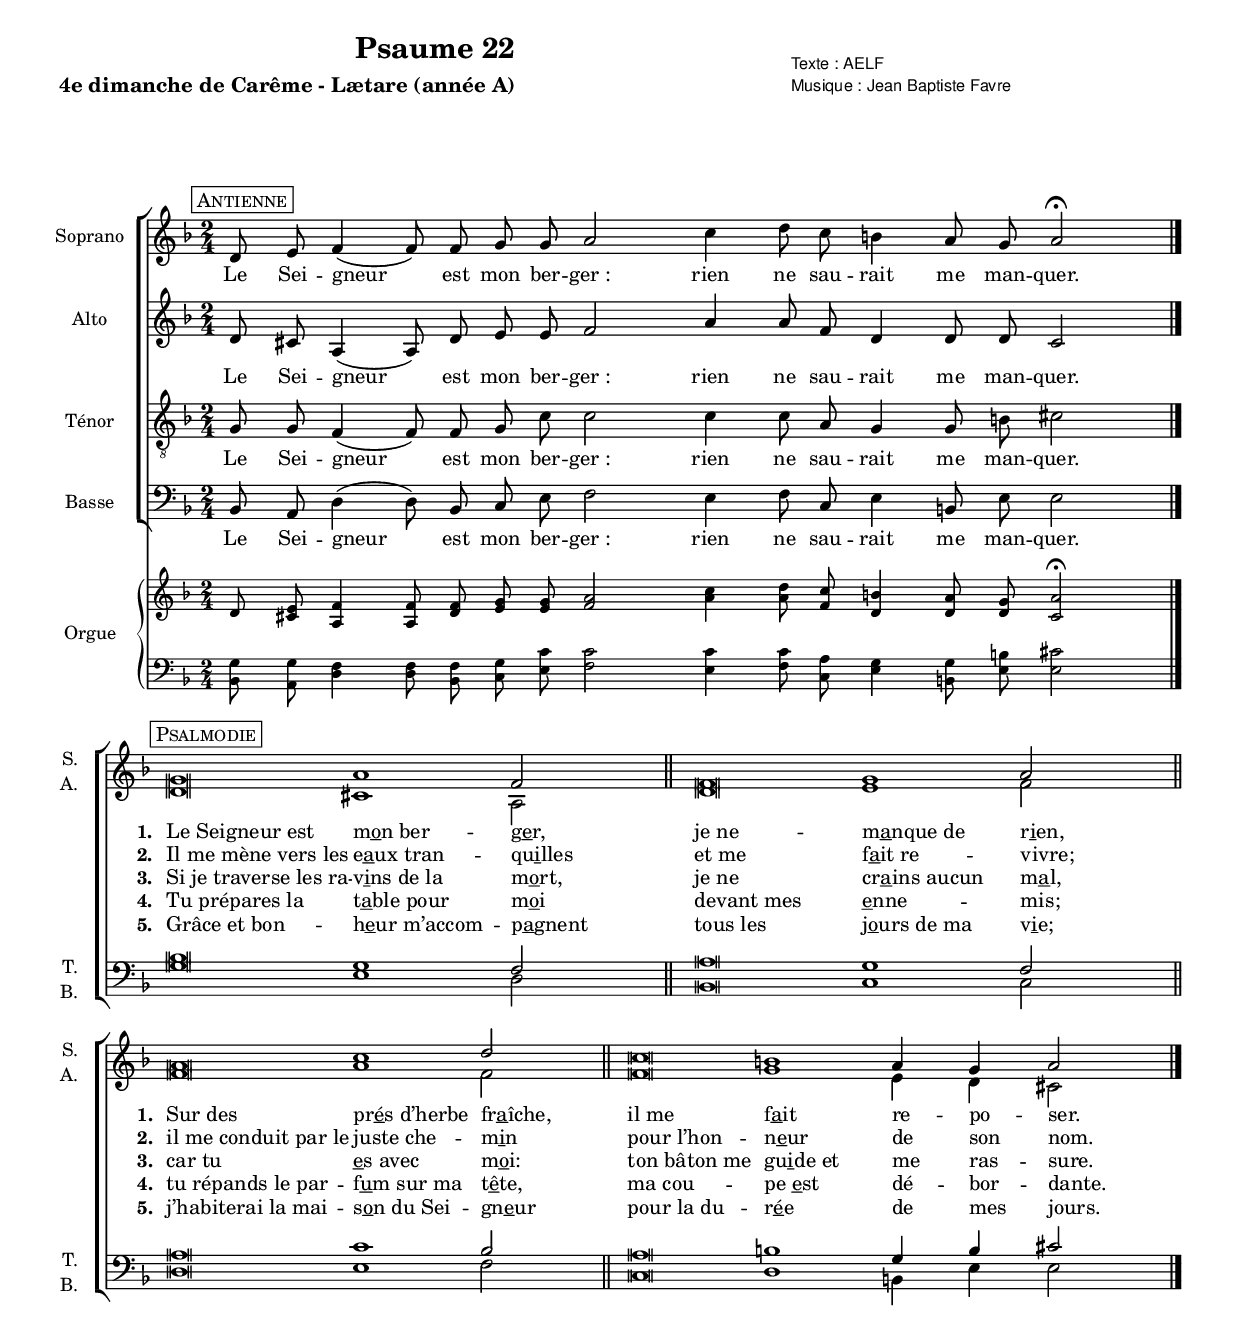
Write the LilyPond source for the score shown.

\version "2.18.2"
\language "english"
%{
  Default settings are needed at the beginning
  because they are used in antiphon & verse music definition
  You can override default values simply by declaring variables again.
%}
\include "libs/settings.ly"
tempoAntiphon = {
  \set Score.tempoHideNote = ##t
  \tempo 4=70
}

tempoVerseRallentando = {
  \set Score.tempoHideNote = ##t
  \tempo 4=70
}
tempoVerseAcelerando = {
  \set Score.tempoHideNote = ##t
  \tempo 2=70
}

title = "Psaume 22"
subtitle = "4e dimanche de Carême - Lætare (année A)"
composer = "Jean Baptiste Favre"

global = {
  \time 2/4
  \key d \minor
}

%%%%%%%%%%%%%%%%%%%%%%%%%%%%%%
%%%%%%%%%% Antiphon %%%%%%%%%%
%%%%%%%%%%%%%%%%%%%%%%%%%%%%%%

sopranoAntiphonMusic = \relative c' {
   d8 e f4 (f8) f8 g g a2
   c4 d8 c b4 a8 g a2 \fermata
   \bar "|." \break
  }

altoAntiphonMusic = \relative c' {
    d8 cs a4 (a8) d e e f2
    a4 a8 f8 d4 d8 d cs2
  }

tenorAntiphonMusic =  \relative c' {
    g8 g f4 (f8) f8 g8 c c2
    c4 c8 a g4 g8 b cs2
  }

bassAntiphonMusic =  \relative c {
    bf8 a d4 (d8) bf8 c e f2
    e4 f8 c e4 b8 e8 e2
  }

antiphonLyrics = \lyricmode {
    Le Sei -- gneur est mon ber -- ger_:
    rien ne sau -- rait me man -- quer.
  }

sopranoAntiphonLyrics = \antiphonLyrics
altoAntiphonLyrics = \antiphonLyrics
tenorAntiphonLyrics = \antiphonLyrics
bassAntiphonLyrics = \antiphonLyrics

%%%%%%%%%%%%%%%%%%%%%%%%%%%%%%%%%%%%%%%%%%%%%%
%%%%%%%%%%          Verses          %%%%%%%%%%
%%%%%%%%%%%%%%%%%%%%%%%%%%%%%%%%%%%%%%%%%%%%%%

% quand on a fini de rentrer la musique partout, on peut préciser
% (chez les Soprano uniquement!) les paramètres de tempo MIDI
% en utilisant \tAcce et \tRall

sopranoVerseMusic = \relative c' {
    \caesura
    \tempoVerseAcelerando g'\breve a1 \tempoVerseRallentando f2 \bar "||" \caesura
    \tempoVerseAcelerando f\breve g1 \tempoVerseRallentando a2 \bar "||" \caesura
    \tempoVerseAcelerando a\breve c1 \tempoVerseRallentando d2 \bar "||" \caesura
    \tempoVerseAcelerando c\breve b1 \tempoVerseRallentando a4 g4 a2 \bar "|."
  }

altoVerseMusic = \relative c' {
    \caesura
    d\breve cs1 a2 \caesura
    d\breve e1 f2 \caesura
    f\breve a1 f2 \caesura
    f\breve g1 e4 d4 cs2
  }

tenorVerseMusic = \relative c' {
    \caesura
    bf\breve g1 f2 \caesura
    a\breve g1 f2 \caesura
    a\breve c1 bf2 \caesura
    a\breve b1 g4 b4 cs2
  }

bassVerseMusic = \relative c {
    \caesura
    g'\breve e1 d2 \caesura
    bf\breve c1 c2 \caesura
    d\breve e1 f2 \caesura
    c\breve d1 b4 e4 e2
  }


verseOneLyrics =  \lyricmode {
    \override LyricText.self-alignment-X = #-1
    \set stanza = #"1. "
    "Le Seigneur est" \markup {\concat { m \underline o n " " ber }} -- \markup {\concat { g \underline e r, }}
    "je ne" -- \markup {\concat { m \underline a nque " " de}} \markup {\concat { r \underline i en,}}
    \set stanza = #"1. "
    "Sur des" \markup {\concat { pr \underline é s " " d’herbe }} \markup {\concat { fr \underline a îche, }}
    "il me" \markup { \concat { f \underline a it }} re -- po -- ser.
  }
verseTwoLyrics =  \lyricmode {
    \override LyricText.self-alignment-X = #-1
    \set stanza = #"2. "
    "Il me mène vers les" \markup { \concat { e \underline a ux " " tran }} -- \markup {\concat { qu \underline i lles }}
    "et me" \markup {\concat { f \underline a it " " re }} -- vivre;
    \set stanza = #"2. "
    "il me conduit par le" "juste che" -- \markup {\concat { m \underline i n}}
    "pour l’hon" -- \markup {\concat { n \underline e ur}} de son nom.
  }
verseThreeLyrics =  \lyricmode {
    \override LyricText.self-alignment-X = #-1
    \set stanza = #"3. "
    "Si je traverse les ra" -- \markup { \concat { v \underline i ns " " de " " la}} \markup {\concat { m \underline o rt,}}
    "je ne" \markup {\concat { cr \underline a ins " " aucun}} \markup {\concat { m \underline a l,}}
    \set stanza = #"3. "
    "car tu" \markup {\concat { \underline e s " " avec}} \markup {\concat { m \underline o i:}}
    "ton bâton me" \markup {\concat { gu \underline i de " " et }} me ras -- sure.
  }
verseFourLyrics =  \lyricmode {
    \override LyricText.self-alignment-X = #-1
    \set stanza = #"4. "
    "Tu prépares la" \markup { \concat { t \underline a ble " " pour}} \markup {\concat { m \underline o i}}
    "devant mes" \markup {\concat { \underline e nne}} -- mis;
    \set stanza = #"4. "
    "tu répands le par" -- \markup {\concat { f \underline u m " " sur " " ma}} \markup {\concat { t\underline ê te,}}
    "ma cou" -- \markup { \concat { pe " " \underline e st}}  dé -- bor -- dante.
  }
verseFiveLyrics =  \lyricmode {
    \override LyricText.self-alignment-X = #-1
    \set stanza = #"5. "
    "Grâce et bon" -- \markup { \concat { h \underline e ur " " m’accom}} -- \markup {\concat { p \underline a gnent}}
    "tous les" \markup {\concat { j \underline o urs " " de " "ma }} \markup {\concat { v \underline i e;}}
    \set stanza = #"5. "
    "j’habiterai la mai" -- \markup {\concat { s \underline o n " " du " " Sei}} -- \markup {\concat { gn \underline e ur}}
    "pour la du" -- \markup {\concat { r \underline é e}} de mes jours.
  }

groupedVersesLyrics = <<
    \new Lyrics \lyricsto "sopranoVerseVoice" { \verseOneLyrics }
    \new Lyrics \lyricsto "sopranoVerseVoice" { \verseTwoLyrics }
    \new Lyrics \lyricsto "sopranoVerseVoice" { \verseThreeLyrics }
    \new Lyrics \lyricsto "sopranoVerseVoice" { \verseFourLyrics }
    \new Lyrics \lyricsto "sopranoVerseVoice" { \verseFiveLyrics }
  >>

%%%%%%%%%%%%%%%%%%%%%%%%%%%%%%%%%%%%%%%%%%%%%%%%%%%%%%%%%%%%%%%%%%%%%
%%%%%%%%%%%%%%%%%%%          Draw score          %%%%%%%%%%%%%%%%%%%%
%%%%%%%%%%%%%%%%%%%%%%%%%%%%%%%%%%%%%%%%%%%%%%%%%%%%%%%%%%%%%%%%%%%%%
\version "2.18.2"

antiphonText = "Antienne"
verseText = "Psalmodie"
verseTextA = "Psalmodie A"
verseTextB = "Psalmodie B"
sopranoVoiceTitle = "Soprano"
altoVoiceTitle = "Alto"
tenorVoiceTitle = "Ténor"
bassVoiceTitle = "Basse"
poetPrefix = "Texte : "
composerPrefix = "Musique : "
arangerPrefix = "Harmonisation : "

\include "libs/common.ly"
%\include "libs/layouts/dualPsalmody.ly"
\version "2.18.2"
pisteTempoPsalmodie = \silence \sopranoVerseMusic
partition = {
  <<
    \new ChoirStaff <<
      \new Staff = "Soprano" <<
        \set Staff.instrumentName = \sopranoVoiceTitle
        \new Voice = "Sop" { \dynamicUp \marqueAntiphon \clef "treble" \global \tempoAntiphon \sopranoAntiphonMusic }
        \new Lyrics \lyricsto "Sop" { \sopranoAntiphonLyrics }
      >>
      \new Staff <<
        \set Staff.instrumentName = \altoVoiceTitle
        \new Voice = "Alto" { \dynamicUp \clef "treble" \global \tempoAntiphon \altoAntiphonMusic }
        \new Lyrics \lyricsto "Alto" { \altoAntiphonLyrics }
      >>
      \new Staff <<
        \set Staff.instrumentName = \tenorVoiceTitle
        \new Voice = "Ten" { \dynamicUp \clef "treble_8" \global \tempoAntiphon \tenorAntiphonMusic }
        \new Lyrics \lyricsto "Ten" { \tenorAntiphonLyrics }
      >>
      \new Staff <<
        \set Staff.instrumentName = \bassVoiceTitle
        \new Voice = "Bass" { \dynamicUp \clef "bass" \global \tempoAntiphon \bassAntiphonMusic }
        \new Lyrics \lyricsto "Bass" { \bassAntiphonLyrics }
      >>
      \new ChoirStaff = "SopranoAlto" \with { \remove Time_signature_engraver }
      {
        \set Staff.shortInstrumentName = \markup { \right-column { "S." "A." } }
        \override Staff.VerticalAxisGroup.remove-first = ##t
        \global
        \clef treble
        \startPsalmody
        <<
          \new Voice = "sopranoVerseVoice" {
            \voiceOne { \silence \sopranoAntiphonMusic }
            \markPsalmody
            \tag #'visuel \sopranoVerseMusic
            \tag #'audio <<\sopranoVerseMusic \\ \pisteTempoVerse>>
          }
          \new Voice = "altoVerseVoice" {
            \voiceTwo { \silence \sopranoAntiphonMusic }
            \tag #'visuel \altoVerseMusic
            \tag #'audio <<\altoVerseMusic \\ \pisteTempoVerse>>
          }
        >>
      }
      \groupedVersesLyrics
      \new Staff = "TenorBass" \with { \remove Time_signature_engraver }
      {
        \set Staff.shortInstrumentName = \markup { \right-column { "T." "B." } }
        \override Staff.VerticalAxisGroup.remove-first = ##t
        \global
        \clef bass
        <<
          \new Voice = "tenorVerseVoice" {
            \voiceThree { \silence \sopranoAntiphonMusic }
            \tag #'visuel \tenorVerseMusic
            \tag #'audio <<\tenorVerseMusic \\ \pisteTempoVerse>>
          }
          \new Voice = "bassVerseVoice" {
            \voiceFour { \silence \sopranoAntiphonMusic }
            \tag #'visuel \bassVerseMusic
            \tag #'audio <<\bassVerseMusic \\ \pisteTempoVerse>>
          }
        >>
      }
    >>
    \new PianoStaff \with { \pianoProperties }
    <<
      \set PianoStaff.instrumentName = #"Orgue"
      \new Staff <<
        \set Staff.printPartCombineTexts = ##f
        \global \clef treble
        \partcombine
        << \keepWithTag #'visuel {\pianosopranoAntiphonMusic} >>
        << \keepWithTag #'visuel {\pianoaltoAntiphonMusic} >>
      >>
      \new Staff <<
        \set Staff.printPartCombineTexts = ##f
        \global \clef bass
        \partcombine
        << \keepWithTag #'visuel {\pianotenorAntiphonMusic} >>
        << \keepWithTag #'visuel {\pianobassAntiphonMusic} >>
      >>
    >>
  >>
}

%%%%%%%%%%%%% PARTITION VISUELLE %%%%%%%%%%%%%
\bookpart {
  #(set-global-staff-size staffCustomSize)
  \score {
    \keepWithTag #'visuel \partition
    \layout {
        ragged-last = ##f
        % retrait pour les noms courts de voix
        short-indent = 0.8\cm
        \context { \Staff \RemoveEmptyStaves \override NoteHead #'style = #'altdefault }
    }
    \header {
      title = \title
      subtitle = \subtitle
      composer = \composer
      composerPrefix = \composerPrefix
      poet = \poet
      poetPrefix = \poetPrefix
    }
  }
}

\book {
  \bookOutputSuffix "AllVoices"
  %%%%%%%%%%%%%%%% Voix groupées %%%%%%%%%%%%%%%%%
  \score {
    <<
      \keepWithTag #'audio \unfoldRepeats \partition
      \context Staff = "Soprano" {
        \set Score.midiMinimumVolume = #0.5
        \set Score.midiMaximumVolume = #0.7
        \set Staff.midiMinimumVolume = #0.8
        \set Staff.midiMaximumVolume = #1
      }
      \context Voice = "Soprano" {
        \set Score.midiMinimumVolume = #0.5
        \set Score.midiMaximumVolume = #0.7
        \set Staff.midiMinimumVolume = #0.8
        \set Staff.midiMaximumVolume = #1
      }
    >>
    \midi { \set midiMergeUnisons = ##t }
  }
}
\book {
  \bookOutputSuffix "Soprano"
  %%%%%%%%%%%%%%%% Voix séparées %%%%%%%%%%%%%%%%%
  \score { \unfoldRepeats
    <<
      \new ChoirStaff <<
        \new Staff <<
          \global \clef "treble"
          \new Voice = "Soprano"
          << \voiceOne { \tempoAntiphon \sopranoAntiphonMusic \startPsalmody << \sopranoVerseMusic \\ \pisteTempoVerse >> } >>
        >>
      >>
    >>
    \midi {}
  }
}
\book {
  \bookOutputSuffix "Alto"
  \score { \unfoldRepeats
    <<
      \new ChoirStaff <<
        \new Staff <<
          \global \clef "treble"
          \new Voice = "Alti"
          << \voiceOne { \tempoAntiphon \altoAntiphonMusic \startPsalmody << \altoVerseMusic \\ \pisteTempoVerse >> } >>
        >>
      >>
    >>
    \midi {}
  }
}
\book {
  \bookOutputSuffix "Tenor"
  \score { \unfoldRepeats
    <<
      \new ChoirStaff <<
        \new Staff <<
          \global \clef "treble"
          \new Voice = "Ténor"
          << \voiceOne { \tempoAntiphon \tenorAntiphonMusic \startPsalmody << \tenorVerseMusic \\ \pisteTempoVerse >> } >>
        >>
      >>
    >>
    \midi {}
  }
}
\book {
  \bookOutputSuffix "Bass"
  \score { \unfoldRepeats
    <<
      \new ChoirStaff <<
        \new Staff <<
          \global \clef "treble"
          \new Voice = "Basse"
          << \voiceOne { \tempoAntiphon \bassAntiphonMusic \startPsalmody << \bassVerseMusic \\ \pisteTempoVerse >> } >>
        >>
      >>
    >>
    \midi {}
  }
}
